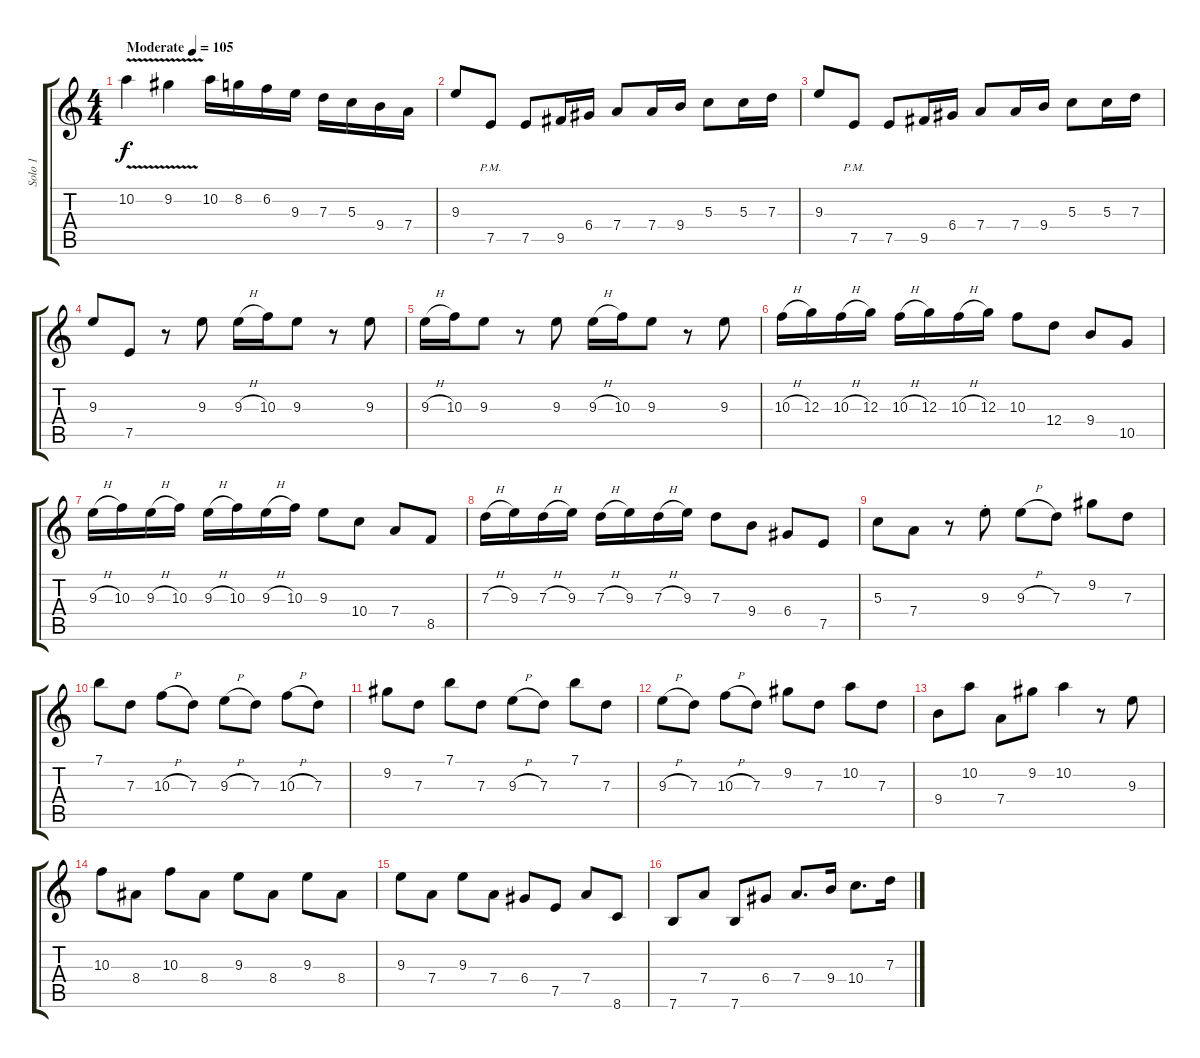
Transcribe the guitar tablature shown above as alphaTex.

\track ("Solo 1" "Solo 1") {instrument distortionguitar}
\staff {score tabs}
\tuning (E4 B3 G3 D3 A2 E2) {hide}
\ts (4 4)
\tempo (105 "Moderate")
\clef g2
\ks c
10.2{v}.4{dy f instrument distortionguitar} 9.2{v}.4 10.2.16 8.2.16 6.2.16 9.3.16 7.3.16 5.3.16 9.4.16 7.4.16 |
9.3.8 7.5{pm}.8 7.5.8 9.5.16 6.4.16 7.4.8 7.4.16 9.4.16 5.3.8 5.3.16 7.3.16 |
9.3.8 7.5{pm}.8 7.5.8 9.5.16 6.4.16 7.4.8 7.4.16 9.4.16 5.3.8 5.3.16 7.3.16 |
9.3.8 7.5.8 r.8 9.3.8 9.3{h}.16 10.3.16 9.3.8 r.8 9.3.8 |
9.3{h}.16 10.3.16 9.3.8 r.8 9.3.8 9.3{h}.16 10.3.16 9.3.8 r.8 9.3.8 |
10.3{h}.16 12.3.16 10.3{h}.16 12.3.16 10.3{h}.16 12.3.16 10.3{h}.16 12.3.16 10.3.8 12.4.8 9.4.8 10.5.8 |
9.3{h}.16 10.3.16 9.3{h}.16 10.3.16 9.3{h}.16 10.3.16 9.3{h}.16 10.3.16 9.3.8 10.4.8 7.4.8 8.5.8 |
7.3{h}.16 9.3.16 7.3{h}.16 9.3.16 7.3{h}.16 9.3.16 7.3{h}.16 9.3.16 7.3.8 9.4.8 6.4.8 7.5.8 |
5.3.8 7.4.8 r.8 9.3{st}.8 9.3{h}.8 7.3.8 9.2.8 7.3.8 |
7.1.8 7.3.8 10.3{h}.8 7.3.8 9.3{h}.8 7.3.8 10.3{h}.8 7.3.8 |
9.2.8 7.3.8 7.1.8 7.3.8 9.3{h}.8 7.3.8 7.1.8 7.3.8 |
9.3{h}.8 7.3.8 10.3{h}.8 7.3.8 9.2.8 7.3.8 10.2.8 7.3.8 |
9.4.8 10.2.8 7.4.8 9.2.8 10.2.4 r.8 9.3.8 |
10.3.8 8.4.8 10.3.8 8.4.8 9.3.8 8.4.8 9.3.8 8.4.8 |
9.3.8 7.4.8 9.3.8 7.4.8 6.4.8 7.5.8 7.4.8 8.6.8 |
7.6.8 7.4.8 7.6.8 6.4.8 7.4.8{d} 9.4.16 10.4.8{d} 7.3.16
